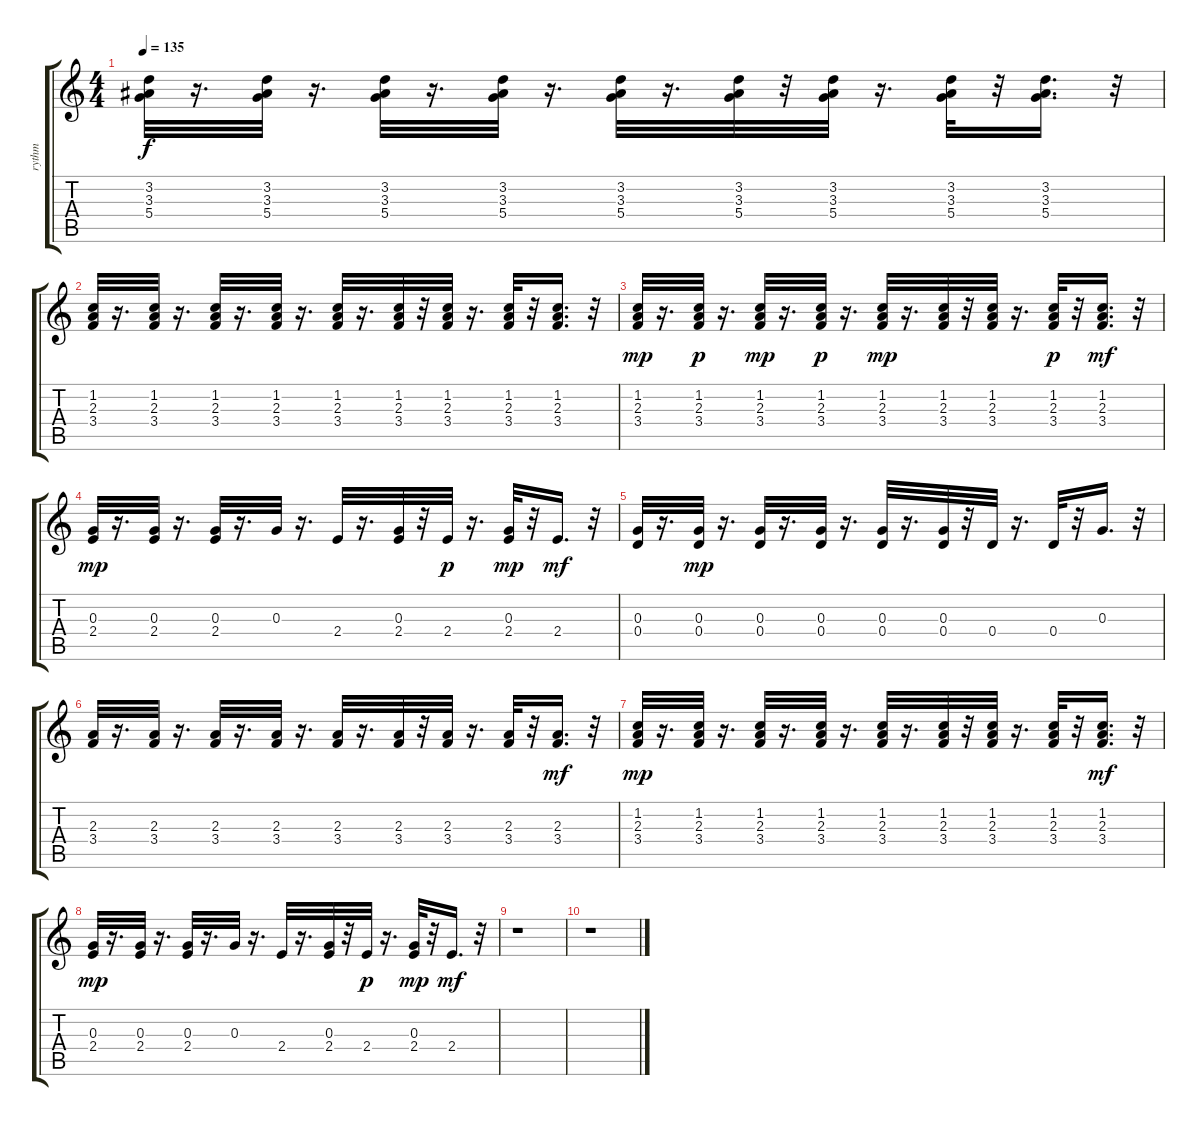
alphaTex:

\track ("rythm" "rythm") {instrument acousticguitarsteel}
\staff {score tabs}
\tuning (E4 B3 G3 D3 A2 E2) {hide}
\ts (4 4)
\tempo 135
\clef g2
\ks c
(3.2 3.3 5.4).32{dy f} r.16{d} (3.2 3.3 5.4).32 r.16{d} (3.2 3.3 5.4).32 r.16{d} (3.2 3.3 5.4).32 r.16{d} (3.2 3.3 5.4).32 r.16{d} (3.2 3.3 5.4).32 r.32 (3.2 3.3 5.4).32 r.16{d} (3.2 3.3 5.4).32 r.32 (3.2 3.3 5.4).16{d} r.32 |
(1.2 2.3 3.4).32 r.16{d} (1.2 2.3 3.4).32 r.16{d} (1.2 2.3 3.4).32 r.16{d} (1.2 2.3 3.4).32 r.16{d} (1.2 2.3 3.4).32 r.16{d} (1.2 2.3 3.4).32 r.32 (1.2 2.3 3.4).32 r.16{d} (1.2 2.3 3.4).32 r.32 (1.2 2.3 3.4).16{d} r.32 |
(1.2 2.3 3.4).32{dy mp} r.16{d} (1.2 2.3 3.4).32{dy p} r.16{d} (1.2 2.3 3.4).32{dy mp} r.16{d} (1.2 2.3 3.4).32{dy p} r.16{d} (1.2 2.3 3.4).32{dy mp} r.16{d} (1.2 2.3 3.4).32 r.32 (1.2 2.3 3.4).32 r.16{d} (1.2 2.3 3.4).32{dy p} r.32 (1.2 2.3 3.4).16{d dy mf} r.32 |
(0.3 2.4).32{dy mp} r.16{d} (0.3 2.4).32 r.16{d} (0.3 2.4).32 r.16{d} 0.3.32 r.16{d} 2.4.32 r.16{d} (0.3 2.4).32 r.32 2.4.32{dy p} r.16{d} (0.3 2.4).32{dy mp} r.32 2.4.16{d dy mf} r.32 |
(0.3 0.4).32 r.16{d} (0.3 0.4).32{dy mp} r.16{d} (0.3 0.4).32 r.16{d} (0.3 0.4).32 r.16{d} (0.3 0.4).32 r.16{d} (0.3 0.4).32 r.32 0.4.32 r.16{d} 0.4.32 r.32 0.3.16{d} r.32 |
(2.3 3.4).32 r.16{d} (2.3 3.4).32 r.16{d} (2.3 3.4).32 r.16{d} (2.3 3.4).32 r.16{d} (2.3 3.4).32 r.16{d} (2.3 3.4).32 r.32 (2.3 3.4).32 r.16{d} (2.3 3.4).32 r.32 (2.3 3.4).16{d dy mf} r.32 |
(1.2 2.3 3.4).32{dy mp} r.16{d} (1.2 2.3 3.4).32 r.16{d} (1.2 2.3 3.4).32 r.16{d} (1.2 2.3 3.4).32 r.16{d} (1.2 2.3 3.4).32 r.16{d} (1.2 2.3 3.4).32 r.32 (1.2 2.3 3.4).32 r.16{d} (1.2 2.3 3.4).32 r.32 (1.2 2.3 3.4).16{d dy mf} r.32 |
(0.3 2.4).32{dy mp} r.16{d} (0.3 2.4).32 r.16{d} (0.3 2.4).32 r.16{d} 0.3.32 r.16{d} 2.4.32 r.16{d} (0.3 2.4).32 r.32 2.4.32{dy p} r.16{d} (0.3 2.4).32{dy mp} r.32 2.4.16{d dy mf} r.32 |
r.1 |
r.1
